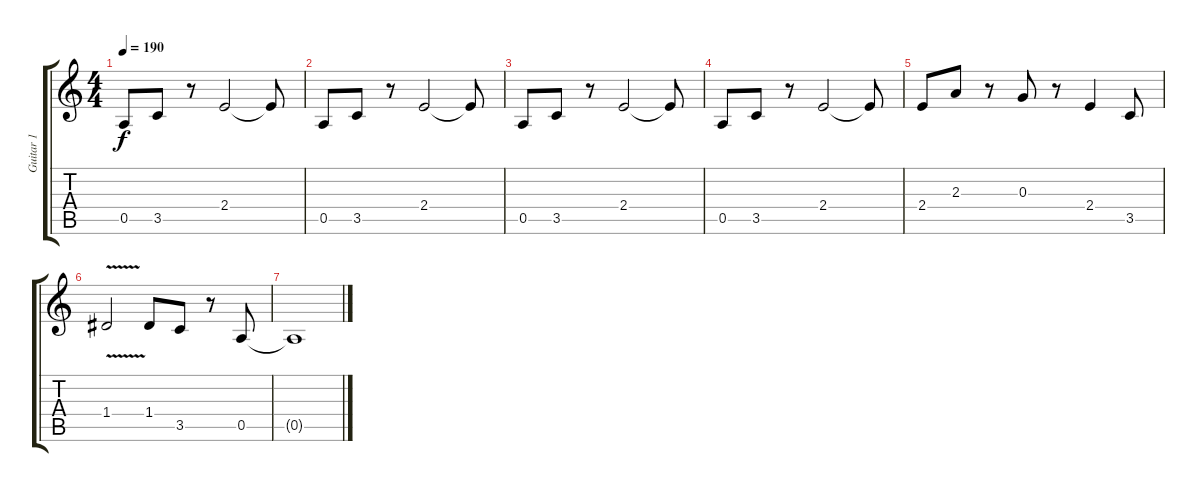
\track ("Guitar 1" "Guitar 1") {instrument distortionguitar}
\staff {score tabs}
\tuning (E4 B3 G3 D3 A2 E2) {hide}
\ts (4 4)
\tempo 190
\clef g2
\ks c
0.5.8{dy f instrument distortionguitar} 3.5.8 r.8 2.4.2 2.4{t}.8 |
0.5.8 3.5.8 r.8 2.4.2 2.4{t}.8 |
0.5.8 3.5.8 r.8 2.4.2 2.4{t}.8 |
0.5.8 3.5.8 r.8 2.4.2 2.4{t}.8 |
2.4.8 2.3.8 r.8 0.3.8 r.8 2.4.4 3.5.8 |
1.4{v}.2 1.4.8 3.5.8 r.8 0.5.8 |
0.5{t}.1
